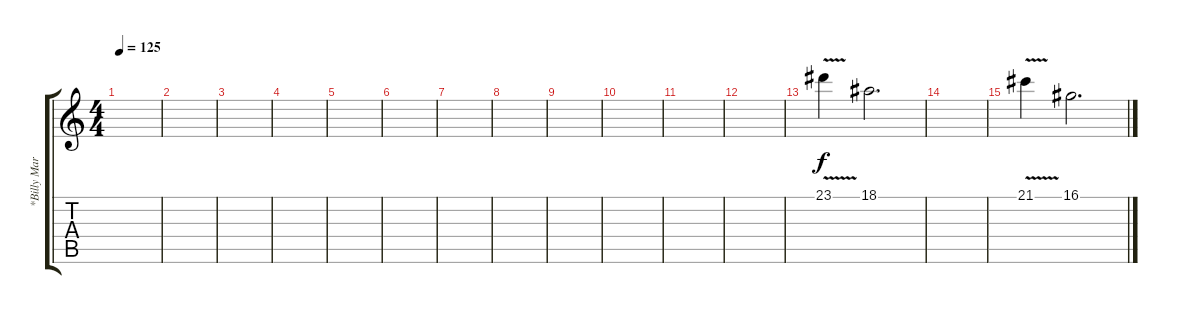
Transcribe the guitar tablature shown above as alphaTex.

\track ("*Billy Martin (Keyboard 1)" "*Billy Mar") {instrument harpsichord}
\staff {score tabs}
\tuning (E4 B3 G3 D3 A2 E2) {hide}
\ts (4 4)
\tempo 125
\clef g2
\ks c
|
|
|
|
|
|
|
|
|
|
|
|
23.1{v}.4 18.1.2{d} |
|
21.1{v}.4 16.1.2{d}
